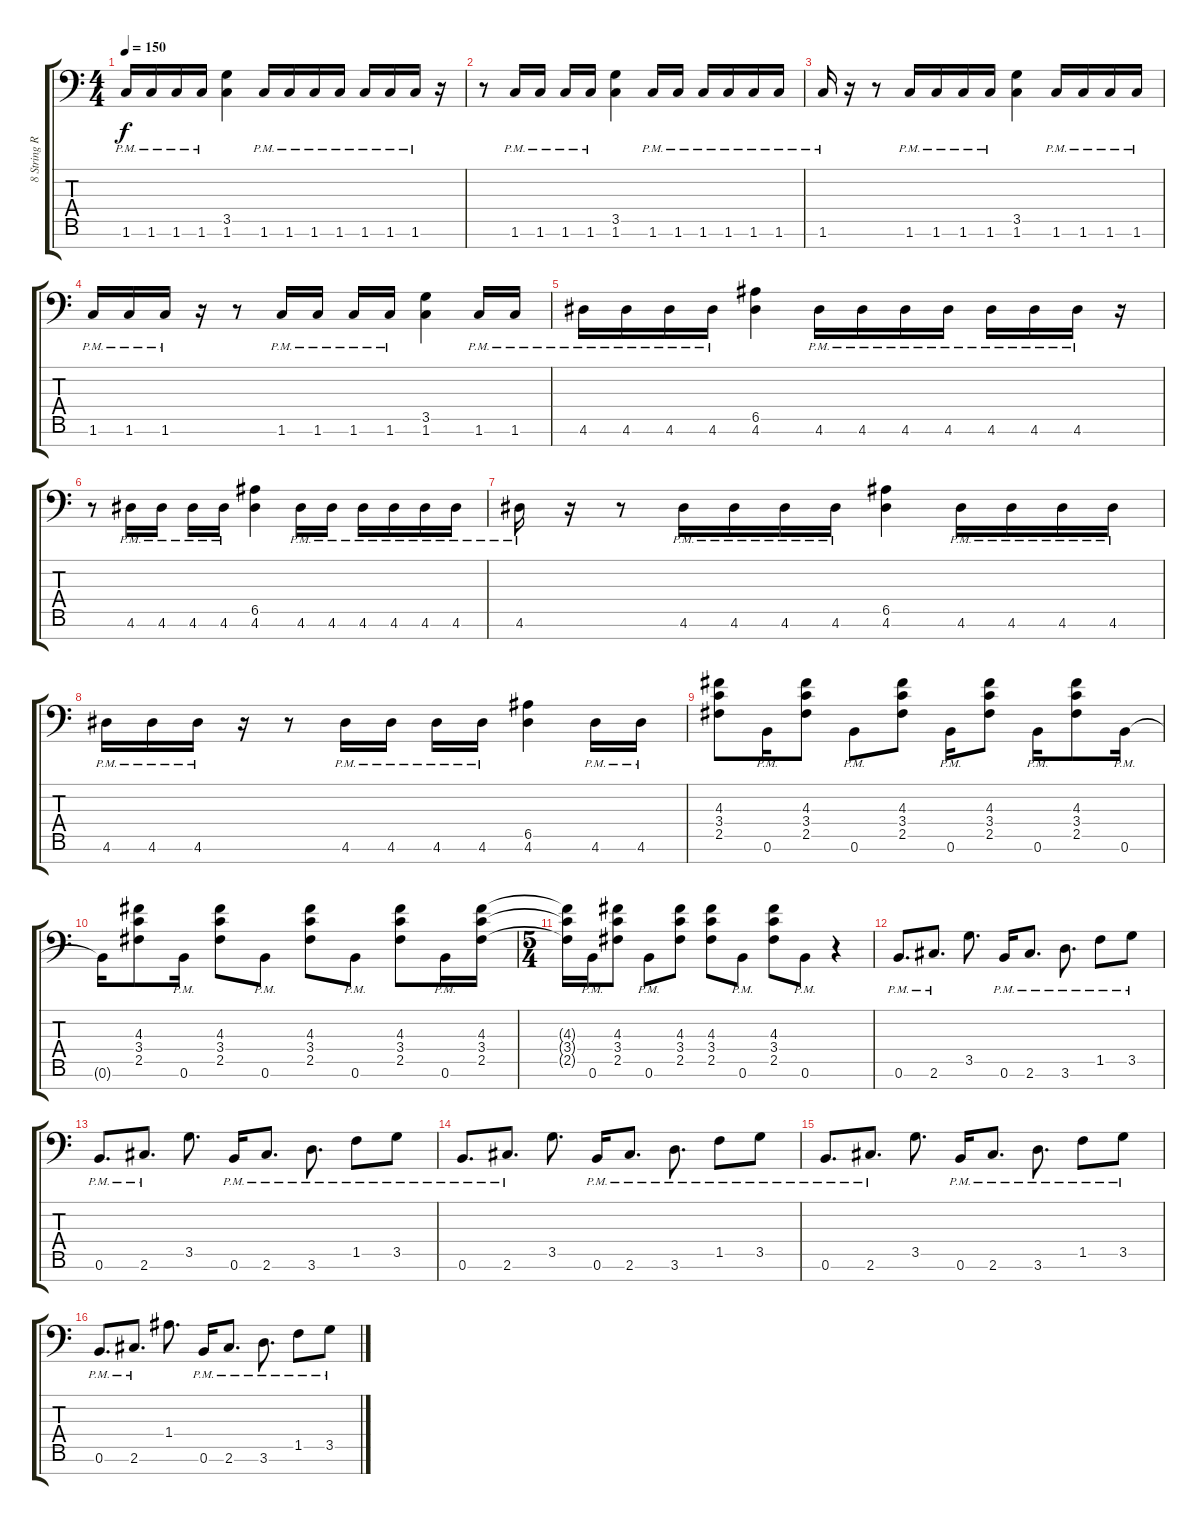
\track ("8 String Rhythm R" "8 String R") {instrument overdrivenguitar}
\staff {score tabs}
\tuning (B3 G3 D3 A2 E2 B1 Gb1) {hide}
\ts (4 4)
\tempo 150
\clef f4
\ks c
1.6{pm}.16{dy f} 1.6{pm}.16 1.6{pm}.16 1.6{pm}.16 (3.5 1.6).4 1.6{pm}.16 1.6{pm}.16 1.6{pm}.16 1.6{pm}.16 1.6{pm}.16 1.6{pm}.16 1.6{pm}.16 r.16 |
r.8 1.6{pm}.16 1.6{pm}.16 1.6{pm}.16 1.6{pm}.16 (3.5 1.6).4 1.6{pm}.16 1.6{pm}.16 1.6{pm}.16 1.6{pm}.16 1.6{pm}.16 1.6{pm}.16 |
1.6{pm}.16 r.16 r.8 1.6{pm}.16 1.6{pm}.16 1.6{pm}.16 1.6{pm}.16 (3.5 1.6).4 1.6{pm}.16 1.6{pm}.16 1.6{pm}.16 1.6{pm}.16 |
1.6{pm}.16 1.6{pm}.16 1.6{pm}.16 r.16 r.8 1.6{pm}.16 1.6{pm}.16 1.6{pm}.16 1.6{pm}.16 (3.5 1.6).4 1.6{pm}.16 1.6{pm}.16 |
4.6{pm}.16 4.6{pm}.16 4.6{pm}.16 4.6{pm}.16 (6.5 4.6).4 4.6{pm}.16 4.6{pm}.16 4.6{pm}.16 4.6{pm}.16 4.6{pm}.16 4.6{pm}.16 4.6{pm}.16 r.16 |
r.8 4.6{pm}.16 4.6{pm}.16 4.6{pm}.16 4.6{pm}.16 (6.5 4.6).4 4.6{pm}.16 4.6{pm}.16 4.6{pm}.16 4.6{pm}.16 4.6{pm}.16 4.6{pm}.16 |
4.6{pm}.16 r.16 r.8 4.6{pm}.16 4.6{pm}.16 4.6{pm}.16 4.6{pm}.16 (6.5 4.6).4 4.6{pm}.16 4.6{pm}.16 4.6{pm}.16 4.6{pm}.16 |
4.6{pm}.16 4.6{pm}.16 4.6{pm}.16 r.16 r.8 4.6{pm}.16 4.6{pm}.16 4.6{pm}.16 4.6{pm}.16 (6.5 4.6).4 4.6{pm}.16 4.6{pm}.16 |
(4.3 3.4 2.5).8 0.6{pm}.16 (4.3 3.4 2.5).8 0.6{pm}.8 (4.3 3.4 2.5).8 0.6{pm}.16 (4.3 3.4 2.5).8 0.6{pm}.16 (4.3 3.4 2.5).8 0.6{pm}.16 |
0.6{t}.16 (4.3 3.4 2.5).8 0.6{pm}.16 (4.3 3.4 2.5).8 0.6{pm}.8 (4.3 3.4 2.5).8 0.6{pm}.8 (4.3 3.4 2.5).8 0.6{pm}.16 (4.3 3.4 2.5).16 |
\ts (5 4)
(4.3{t} 3.4{t} 2.5{t}).16 0.6{pm}.16 (4.3 3.4 2.5).8 0.6{pm}.8 (4.3 3.4 2.5).8 (4.3 3.4 2.5).8 0.6{pm}.8 (4.3 3.4 2.5).8 0.6{pm}.8 r.4 |
0.6{pm}.8{d} 2.6{pm}.8{d} 3.5.8{d} 0.6{pm}.16 2.6{pm}.8{d} 3.6{pm}.8{d} 1.5{pm}.8 3.5{pm}.8 |
0.6{pm}.8{d} 2.6{pm}.8{d} 3.5.8{d} 0.6{pm}.16 2.6{pm}.8{d} 3.6{pm}.8{d} 1.5{pm}.8 3.5{pm}.8 |
0.6{pm}.8{d} 2.6{pm}.8{d} 3.5.8{d} 0.6{pm}.16 2.6{pm}.8{d} 3.6{pm}.8{d} 1.5{pm}.8 3.5{pm}.8 |
0.6{pm}.8{d} 2.6{pm}.8{d} 3.5.8{d} 0.6{pm}.16 2.6{pm}.8{d} 3.6{pm}.8{d} 1.5{pm}.8 3.5{pm}.8 |
0.6{pm}.8{d} 2.6{pm}.8{d} 1.4.8{d} 0.6{pm}.16 2.6{pm}.8{d} 3.6{pm}.8{d} 1.5{pm}.8 3.5{pm}.8
